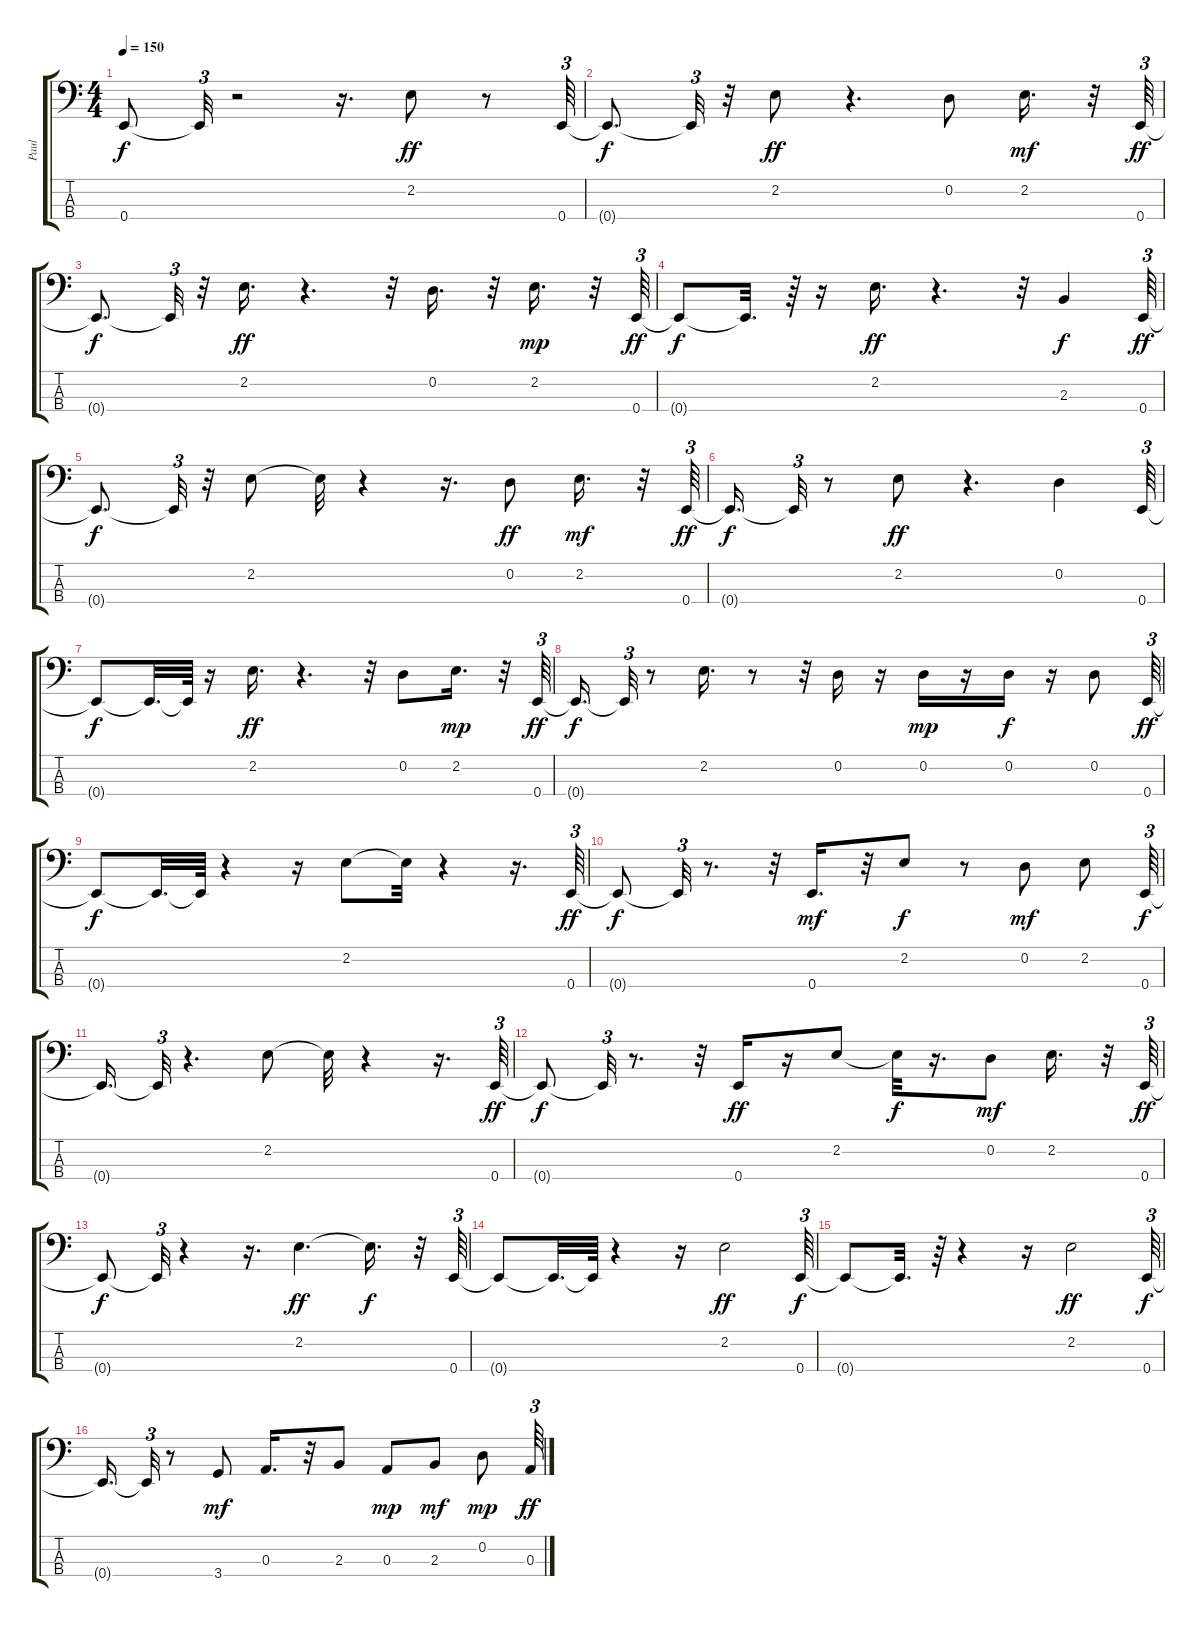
\track ("Paul" "Paul") {instrument electricbassfinger}
\staff {score tabs}
\tuning (G2 D2 A1 E1) {hide}
\ts (4 4)
\tempo 150
\clef f4
\ks c
0.4{t}.8{dy f} 0.4{t}.32{tu (3 2)} r.2 r.16{d} 2.2.8{dy ff} r.8 0.4.64{tu (3 2)} |
0.4{t}.8{d dy f} 0.4{t}.32{tu (3 2)} r.32 2.2.8{dy ff} r.4{d} 0.2.8 2.2.16{d dy mf} r.32 0.4.64{tu (3 2) dy ff} |
0.4{t}.8{d dy f} 0.4{t}.32{tu (3 2)} r.32 2.2.16{d dy ff} r.4{d} r.32 0.2.16{d} r.32 2.2.16{d dy mp} r.32 0.4.64{tu (3 2) dy ff} |
0.4{t}.8{dy f} 0.4{t}.32{d} r.64 r.16 2.2.16{d dy ff} r.4{d} r.32 2.3.4{dy f} 0.4.64{tu (3 2) dy ff} |
0.4{t}.8{d dy f} 0.4{t}.32{tu (3 2)} r.32 2.2.8 2.2{t}.32 r.4 r.16{d} 0.2.8{dy ff} 2.2.16{d dy mf} r.32 0.4.64{tu (3 2) dy ff} |
0.4{t}.16{d dy f} 0.4{t}.32{tu (3 2)} r.8 2.2.8{dy ff} r.4{d} 0.2.4 0.4.64{tu (3 2)} |
0.4{t}.8{dy f} 0.4{t}.32{d} 0.4{t}.64 r.16 2.2.16{d dy ff} r.4{d} r.32 0.2.8 2.2.16{d dy mp} r.32 0.4.64{tu (3 2) dy ff} |
0.4{t}.16{d dy f} 0.4{t}.32{tu (3 2)} r.8 2.2.16{d} r.8 r.32 0.2.16 r.16 0.2.16{dy mp} r.16 0.2.16{dy f} r.16 0.2.8 0.4.64{tu (3 2) dy ff} |
0.4{t}.8{dy f} 0.4{t}.32{d} 0.4{t}.64 r.4 r.16 2.2.8 2.2{t}.32 r.4 r.16{d} 0.4.64{tu (3 2) dy ff} |
0.4{t}.8{dy f} 0.4{t}.32{tu (3 2)} r.8{d} r.32 0.4.16{d dy mf} r.32 2.2.8{dy f} r.8 0.2.8{dy mf} 2.2.8 0.4.64{tu (3 2) dy f} |
0.4{t}.16{d} 0.4{t}.32{tu (3 2)} r.4{d} 2.2.8 2.2{t}.32 r.4 r.16{d} 0.4.64{tu (3 2) dy ff} |
0.4{t}.8{dy f} 0.4{t}.32{tu (3 2)} r.8{d} r.32 0.4.16{dy ff} r.16 2.2.8 2.2{t}.32{dy f} r.16{d} 0.2.8{dy mf} 2.2.16{d} r.32 0.4.64{tu (3 2) dy ff} |
0.4{t}.8{dy f} 0.4{t}.32{tu (3 2)} r.4 r.16{d} 2.2.4{d dy ff} 2.2{t}.16{d dy f} r.32 0.4.64{tu (3 2)} |
0.4{t}.8 0.4{t}.32{d} 0.4{t}.64 r.4 r.16 2.2.2{dy ff} 0.4.64{tu (3 2) dy f} |
0.4{t}.8 0.4{t}.32{d} r.64 r.4 r.16 2.2.2{dy ff} 0.4.64{tu (3 2) dy f} |
0.4{t}.16{d} 0.4{t}.32{tu (3 2)} r.8 3.4.8{dy mf} 0.3.16{d} r.32 2.3.8 0.3.8{dy mp} 2.3.8{dy mf} 0.2.8{dy mp} 0.3.64{tu (3 2) dy ff}
